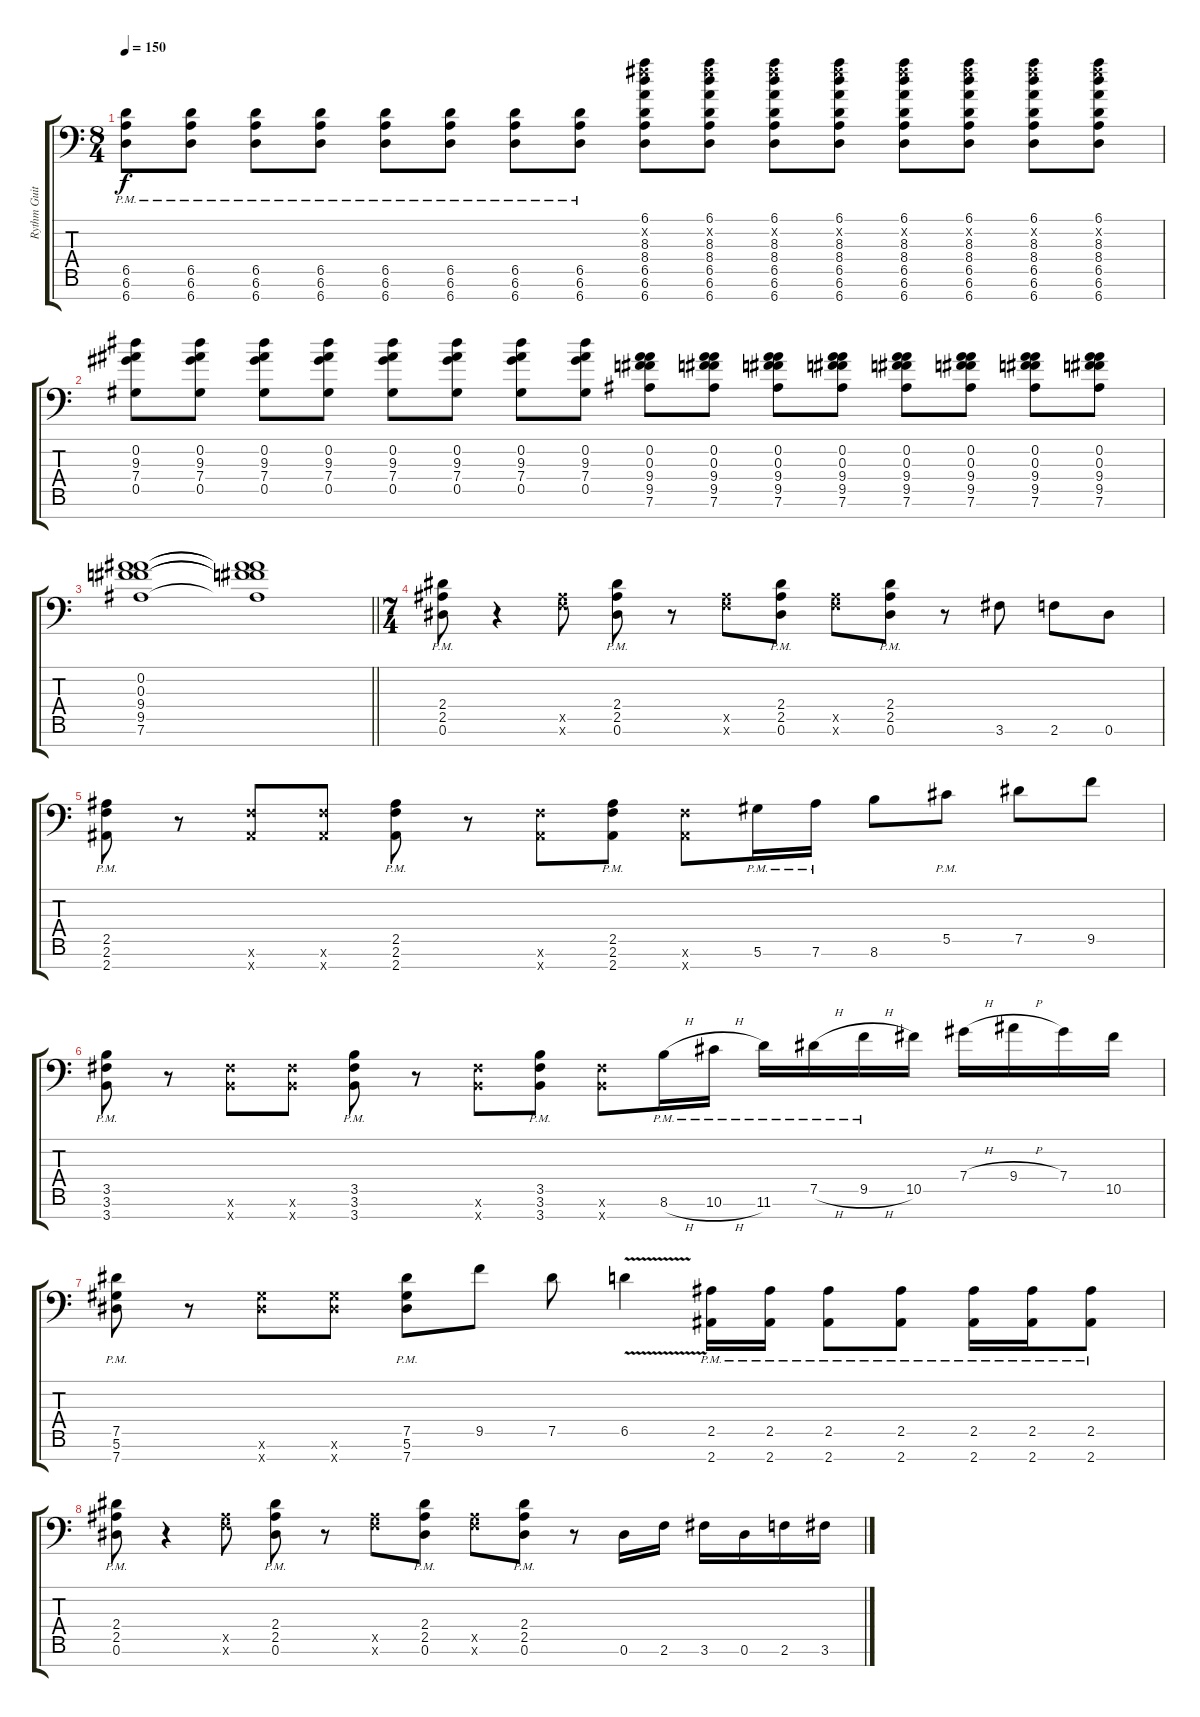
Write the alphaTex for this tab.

\track ("Rythm Guitar #1" "Rythm Guit") {instrument distortionguitar}
\staff {score tabs}
\tuning (Eb4 Bb3 Gb3 Db3 Ab2 Eb2 Ab1) {hide}
\ts (8 4)
\tempo 150
\clef f4
\ks c
(6.5{pm} 6.6{pm} 6.7{pm}).8{dy f} (6.5{pm} 6.6{pm} 6.7{pm}).8 (6.5{pm} 6.6{pm} 6.7{pm}).8 (6.5{pm} 6.6{pm} 6.7{pm}).8 (6.5{pm} 6.6{pm} 6.7{pm}).8 (6.5{pm} 6.6{pm} 6.7{pm}).8 (6.5{pm} 6.6{pm} 6.7{pm}).8 (6.5{pm} 6.6{pm} 6.7{pm}).8 (6.1 8.2{x} 8.3 8.4 6.5 6.6 6.7).8 (6.1 8.2{x} 8.3 8.4 6.5 6.6 6.7).8 (6.1 8.2{x} 8.3 8.4 6.5 6.6 6.7).8 (6.1 8.2{x} 8.3 8.4 6.5 6.6 6.7).8 (6.1 8.2{x} 8.3 8.4 6.5 6.6 6.7).8 (6.1 8.2{x} 8.3 8.4 6.5 6.6 6.7).8 (6.1 8.2{x} 8.3 8.4 6.5 6.6 6.7).8 (6.1 8.2{x} 8.3 8.4 6.5 6.6 6.7).8 |
(0.2 9.3 7.4 0.5).8 (0.2 9.3 7.4 0.5).8 (0.2 9.3 7.4 0.5).8 (0.2 9.3 7.4 0.5).8 (0.2 9.3 7.4 0.5).8 (0.2 9.3 7.4 0.5).8 (0.2 9.3 7.4 0.5).8 (0.2 9.3 7.4 0.5).8 (0.2 0.3 9.4 9.5 7.6).8 (0.2 0.3 9.4 9.5 7.6).8 (0.2 0.3 9.4 9.5 7.6).8 (0.2 0.3 9.4 9.5 7.6).8 (0.2 0.3 9.4 9.5 7.6).8 (0.2 0.3 9.4 9.5 7.6).8 (0.2 0.3 9.4 9.5 7.6).8 (0.2 0.3 9.4 9.5 7.6).8 |
\barLineRight lightlight
(0.2 0.3 9.4 9.5 7.6).1 (0.2{t} 0.3{t} 9.4{t} 9.5{t} 7.6{t}).1 |
\ts (7 4)
\section ("" "")
(2.4{pm} 2.5{pm} 0.6{pm}).8 r.4 (2.5{x} 2.6{x}).8 (2.4{pm} 2.5{pm} 0.6{pm}).8 r.8 (2.5{x} 2.6{x}).8 (2.4{pm} 2.5{pm} 0.6{pm}).8 (2.5{x} 2.6{x}).8 (2.4{pm} 2.5{pm} 0.6{pm}).8 r.8 3.6.8 2.6.8 0.6.8 |
(2.5{pm} 2.6{pm} 2.7{pm}).8 r.8 (2.6{x} 2.7{x}).8 (2.6{x} 2.7{x}).8 (2.5{pm} 2.6{pm} 2.7{pm}).8 r.8 (2.6{x} 2.7{x}).8 (2.5{pm} 2.6{pm} 2.7{pm}).8 (2.6{x} 2.7{x}).8 5.6{pm}.16 7.6{pm}.16 8.6.8 5.5{pm}.8 7.5.8 9.5.8 |
(3.5{pm} 3.6{pm} 3.7{pm}).8 r.8 (3.6{x} 3.7{x}).8 (3.6{x} 3.7{x}).8 (3.5{pm} 3.6{pm} 3.7{pm}).8 r.8 (3.6{x} 3.7{x}).8 (3.5{pm} 3.6{pm} 3.7{pm}).8 (3.6{x} 3.7{x}).8 8.6{h pm}.16 10.6{h pm}.16 11.6{pm}.16 7.5{h pm}.16 9.5{h pm}.16 10.5.16 7.4{h}.16 9.4{h}.16 7.4.16 10.5.16 |
(7.5{pm} 5.6{pm} 7.7{pm}).8 r.8 (5.6{x} 7.7{x}).8 (5.6{x} 7.7{x}).8 (7.5{pm} 5.6{pm} 7.7{pm}).8 9.5.8 7.5.8 6.5{v}.4 (2.5{pm} 2.7{pm}).16 (2.5{pm} 2.7{pm}).16 (2.5{pm} 2.7{pm}).8 (2.5{pm} 2.7{pm}).8 (2.5{pm} 2.7{pm}).16 (2.5{pm} 2.7{pm}).16 (2.5{pm} 2.7{pm}).8 |
(2.4{pm} 2.5{pm} 0.6{pm}).8 r.4 (2.5{x} 2.6{x}).8 (2.4{pm} 2.5{pm} 0.6{pm}).8 r.8 (2.5{x} 2.6{x}).8 (2.4{pm} 2.5{pm} 0.6{pm}).8 (2.5{x} 2.6{x}).8 (2.4{pm} 2.5{pm} 0.6{pm}).8 r.8 0.6.16 2.6.16 3.6.16 0.6.16 2.6.16 3.6.16
